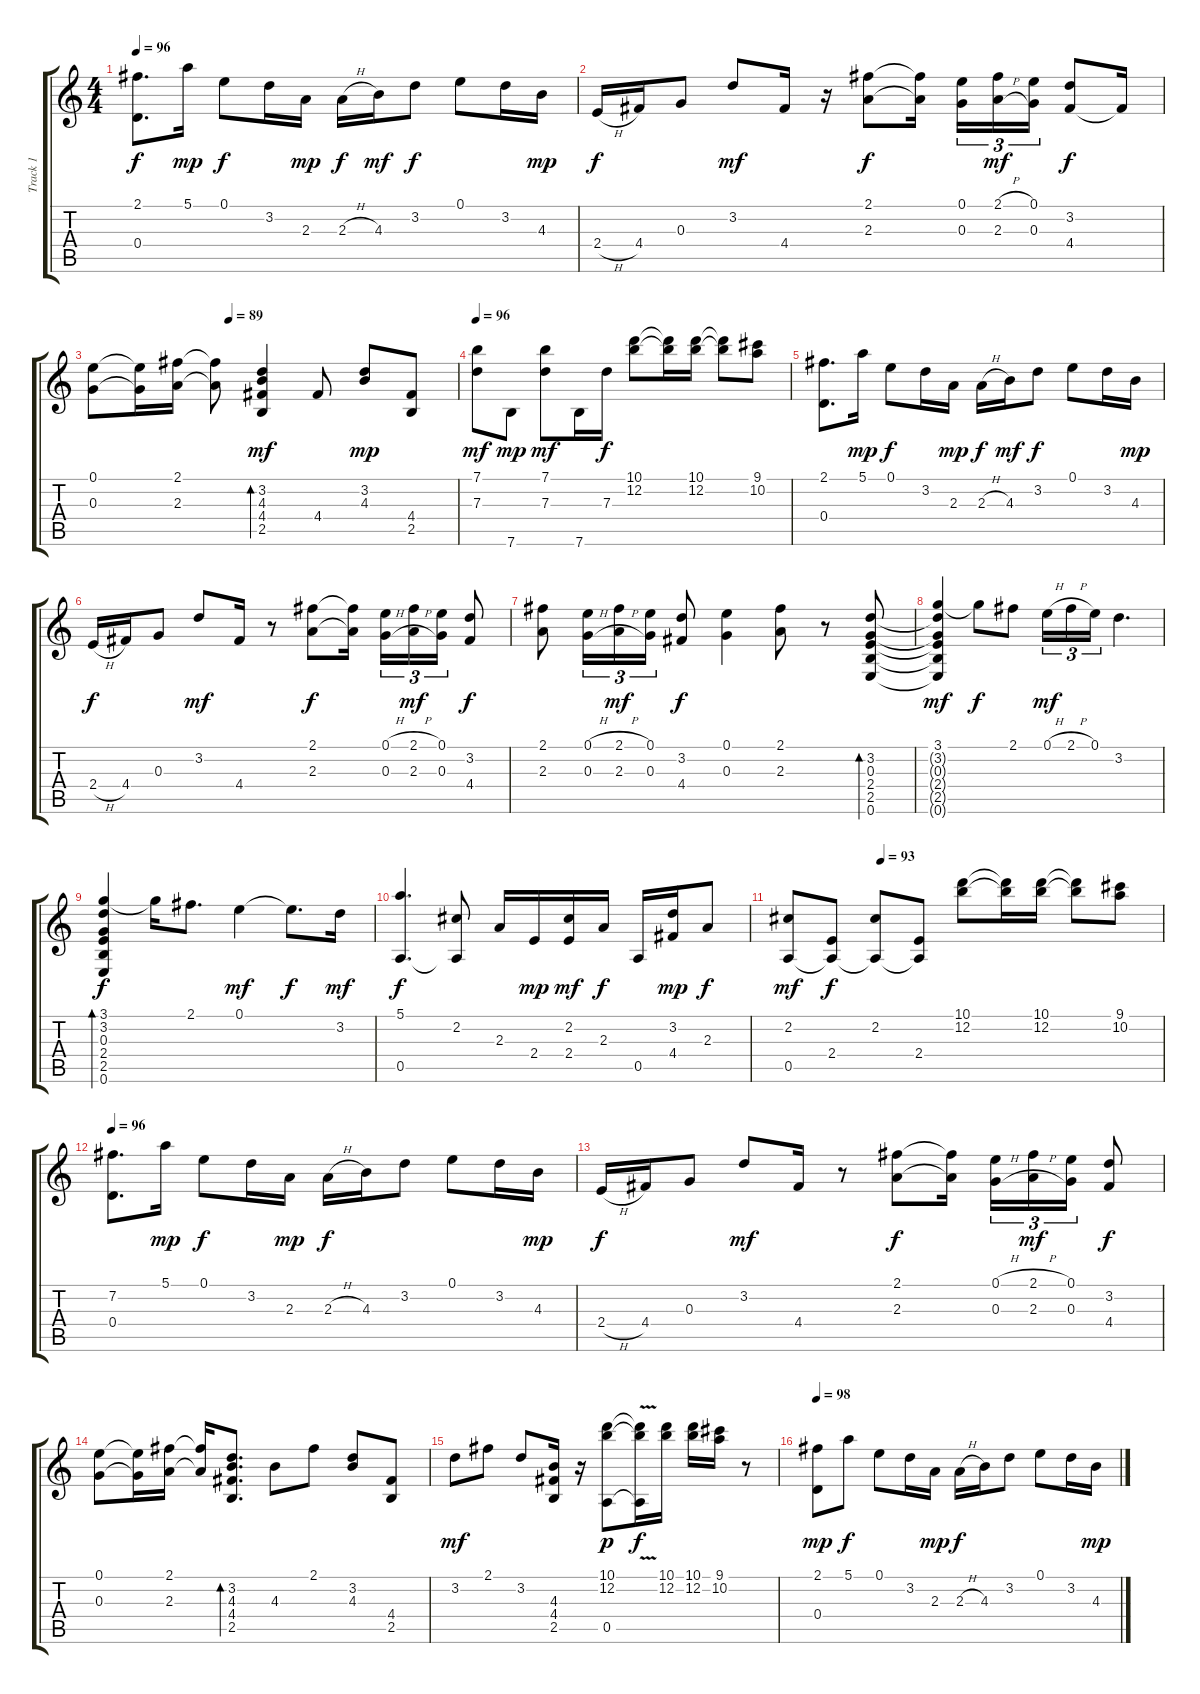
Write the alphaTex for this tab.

\track ("Track 1" "Track 1") {instrument acousticguitarsteel}
\staff {score tabs}
\tuning (E4 B3 G3 D3 A2 E2) {hide}
\ts (4 4)
\tempo 96
\clef g2
\ks c
(2.1 0.4).8{d dy f} 5.1.16{dy mp} 0.1.8{dy f} 3.2.16 2.3.16{dy mp} 2.3{h}.16{dy f} 4.3.16{dy mf} 3.2.8{dy f} 0.1.8 3.2.16 4.3.16{dy mp} |
2.4{h}.16{dy f} 4.4.16 0.3.8 3.2.8{dy mf} 4.4.16 r.16 (2.1 2.3).8{dy f} (2.1{t} 2.3{t}).16{beam splitsecondary} (0.1 0.3).16{tu (3 2)} (2.1{h} 2.3{h}).16{tu (3 2) dy mf} (0.1 0.3).16{tu (3 2)} (3.2 4.4).8{dy f} 4.4{t}.16 |
\tempo (89 0.375)
(0.1 0.3).8 (0.1{t} 0.3{t}).16 (2.1 2.3).16 (2.1{t} 2.3{t}).8 (3.2 4.3 4.4 2.5).4{bd 60 dy mf} 4.4.8 (3.2 4.3).8{dy mp} (4.4 2.5).8 |
\tempo 96
(7.1 7.3).8{dy mf} 7.6.8{dy mp} (7.1 7.3).8{dy mf} 7.6.16 7.3.16{dy f} (10.1 12.2).8 (10.1{t} 12.2{t}).16 (10.1 12.2).16 (10.1{t} 12.2{t}).8 (9.1 10.2).8 |
(2.1 0.4).8{d} 5.1.16{dy mp} 0.1.8{dy f} 3.2.16 2.3.16{dy mp} 2.3{h}.16{dy f} 4.3.16{dy mf} 3.2.8{dy f} 0.1.8 3.2.16 4.3.16{dy mp} |
2.4{h}.16{dy f} 4.4.16 0.3.8 3.2.8{dy mf} 4.4.16 r.8 (2.1 2.3).8{dy f} (2.1{t} 2.3{t}).16 (0.1{h} 0.3{h}).16{tu (3 2)} (2.1{h} 2.3{h}).16{tu (3 2) dy mf} (0.1 0.3).16{tu (3 2)} (3.2 4.4).8{dy f} |
(2.1 2.3).8 (0.1{h} 0.3{h}).16{tu (3 2)} (2.1{h} 2.3{h}).16{tu (3 2) dy mf} (0.1 0.3).16{tu (3 2)} (3.2 4.4).8{dy f} (0.1 0.3).4 (2.1 2.3).8 r.8 (3.2 0.3 2.4 2.5 0.6).8{bd 60} |
(3.1 3.2{t} 0.3{t} 2.4{t} 2.5{t} 0.6{t}).4{dy mf} 3.1{t}.8{dy f} 2.1.8 0.1{h}.16{tu (3 2) dy mf} 2.1{h}.16{tu (3 2)} 0.1.16{tu (3 2)} 3.2.4{d} |
(3.1 3.2 0.3 2.4 2.5 0.6).4{bd 60 dy f} 3.1{t}.16 2.1.8{d} 0.1.4{dy mf} 0.1{t}.8{d dy f} 3.2.16{dy mf} |
(5.1 0.5).4{d dy f} (2.2 0.5{t}).8 2.3.16 2.4.16{dy mp} (2.2 2.4).16{dy mf} 2.3.16{dy f} 0.5.16 (3.2 4.4).16{dy mp} 2.3.8{dy f} |
\tempo (93 0.25)
(2.2 0.5).8{dy mf} (2.4 0.5{t}).8{dy f} (2.2 0.5{t}).8 (2.4 0.5{t}).8 (10.1 12.2).8 (10.1{t} 12.2{t}).16 (10.1 12.2).16 (10.1{t} 12.2{t}).8 (9.1 10.2).8 |
\tempo 96
(7.2 0.4).8{d} 5.1.16{dy mp} 0.1.8{dy f} 3.2.16 2.3.16{dy mp} 2.3{h}.16{dy f} 4.3.16 3.2.8 0.1.8 3.2.16 4.3.16{dy mp} |
2.4{h}.16{dy f} 4.4.16 0.3.8 3.2.8{dy mf} 4.4.16 r.8 (2.1 2.3).8{dy f} (2.1{t} 2.3{t}).16 (0.1{h} 0.3{h}).16{tu (3 2)} (2.1{h} 2.3{h}).16{tu (3 2) dy mf} (0.1 0.3).16{tu (3 2)} (3.2 4.4).8{dy f} |
(0.1 0.3).8 (0.1{t} 0.3{t}).16 (2.1 2.3).16 (2.1{t} 2.3{t}).16 (3.2 4.3 4.4 2.5).8{d bd 60} 4.3.8 2.1.8 (3.2 4.3).8 (4.4 2.5).8 |
3.2.8{dy mf} 2.1.8 3.2.8 (4.3 4.4 2.5).16 r.16 (10.1 12.2 0.5).8{dy p} (10.1{v t} 12.2{v t} 0.5{v t}).16{dy f} (10.1 12.2).16 (10.1 12.2).16 (9.1 10.2).16 r.8 |
\tempo 98
(2.1 0.4).8{dy mp} 5.1.8{dy f} 0.1.8 3.2.16 2.3.16{dy mp} 2.3{h}.16{dy f} 4.3.16 3.2.8 0.1.8 3.2.16 4.3.16{dy mp}
